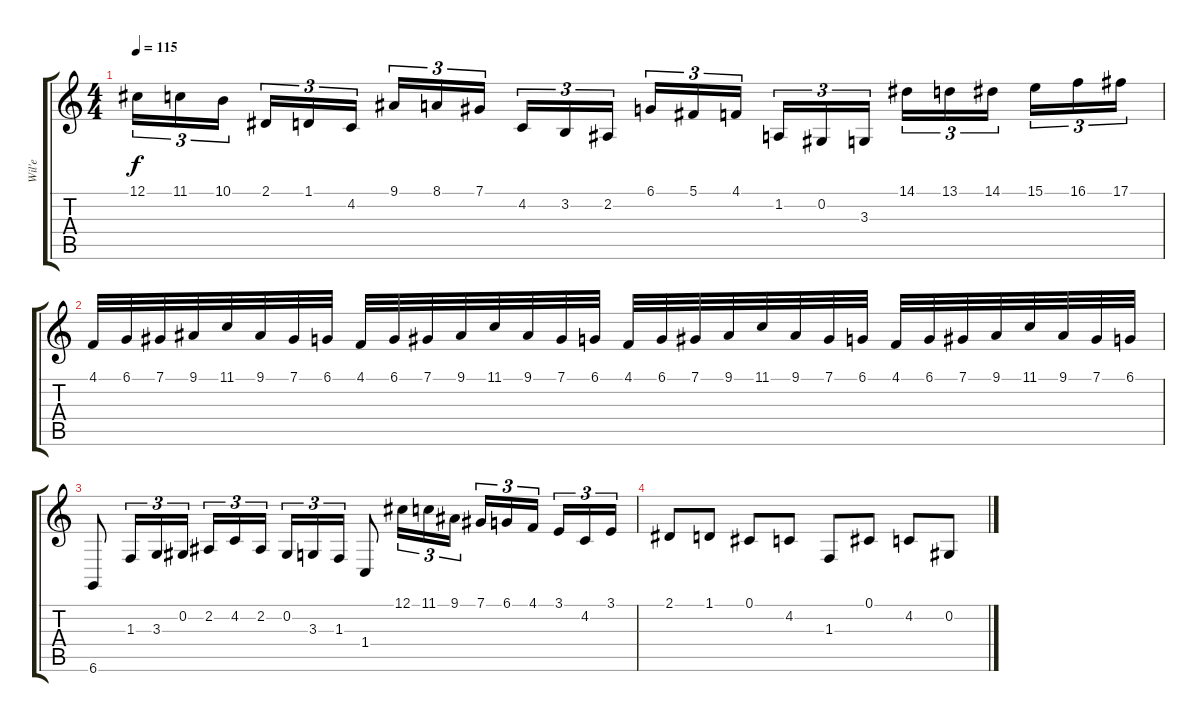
\track ("Wil'e" "Wil'e") {instrument stringensemble1}
\staff {score tabs}
\tuning (Db4 Ab3 E3 B2 Gb2 Db2) {hide}
\ts (4 4)
\tempo 115
\clef g2
\ks c
12.1.16{tu (3 2) dy f} 11.1.16{tu (3 2)} 10.1.16{tu (3 2)} 2.1.16{tu (3 2)} 1.1.16{tu (3 2)} 4.2.16{tu (3 2)} 9.1.16{tu (3 2)} 8.1.16{tu (3 2)} 7.1.16{tu (3 2)} 4.2.16{tu (3 2)} 3.2.16{tu (3 2)} 2.2.16{tu (3 2)} 6.1.16{tu (3 2)} 5.1.16{tu (3 2)} 4.1.16{tu (3 2)} 1.2.16{tu (3 2)} 0.2.16{tu (3 2)} 3.3.16{tu (3 2)} 14.1.16{tu (3 2)} 13.1.16{tu (3 2)} 14.1.16{tu (3 2)} 15.1.16{tu (3 2)} 16.1.16{tu (3 2)} 17.1.16{tu (3 2)} |
4.1.32 6.1.32 7.1.32 9.1.32 11.1.32 9.1.32 7.1.32 6.1.32 4.1.32 6.1.32 7.1.32 9.1.32 11.1.32 9.1.32 7.1.32 6.1.32 4.1.32 6.1.32 7.1.32 9.1.32 11.1.32 9.1.32 7.1.32 6.1.32 4.1.32 6.1.32 7.1.32 9.1.32 11.1.32 9.1.32 7.1.32 6.1.32 |
6.6.8 1.3.16{tu (3 2)} 3.3.16{tu (3 2)} 0.2.16{tu (3 2)} 2.2.16{tu (3 2)} 4.2.16{tu (3 2)} 2.2.16{tu (3 2)} 0.2.16{tu (3 2)} 3.3.16{tu (3 2)} 1.3.16{tu (3 2)} 1.4.8 12.1.16{tu (3 2)} 11.1.16{tu (3 2)} 9.1.16{tu (3 2)} 7.1.16{tu (3 2)} 6.1.16{tu (3 2)} 4.1.16{tu (3 2)} 3.1.16{tu (3 2)} 4.2.16{tu (3 2)} 3.1.16{tu (3 2)} |
2.1.8 1.1.8 0.1.8 4.2.8 1.3.8 0.1.8 4.2.8 0.2.8
